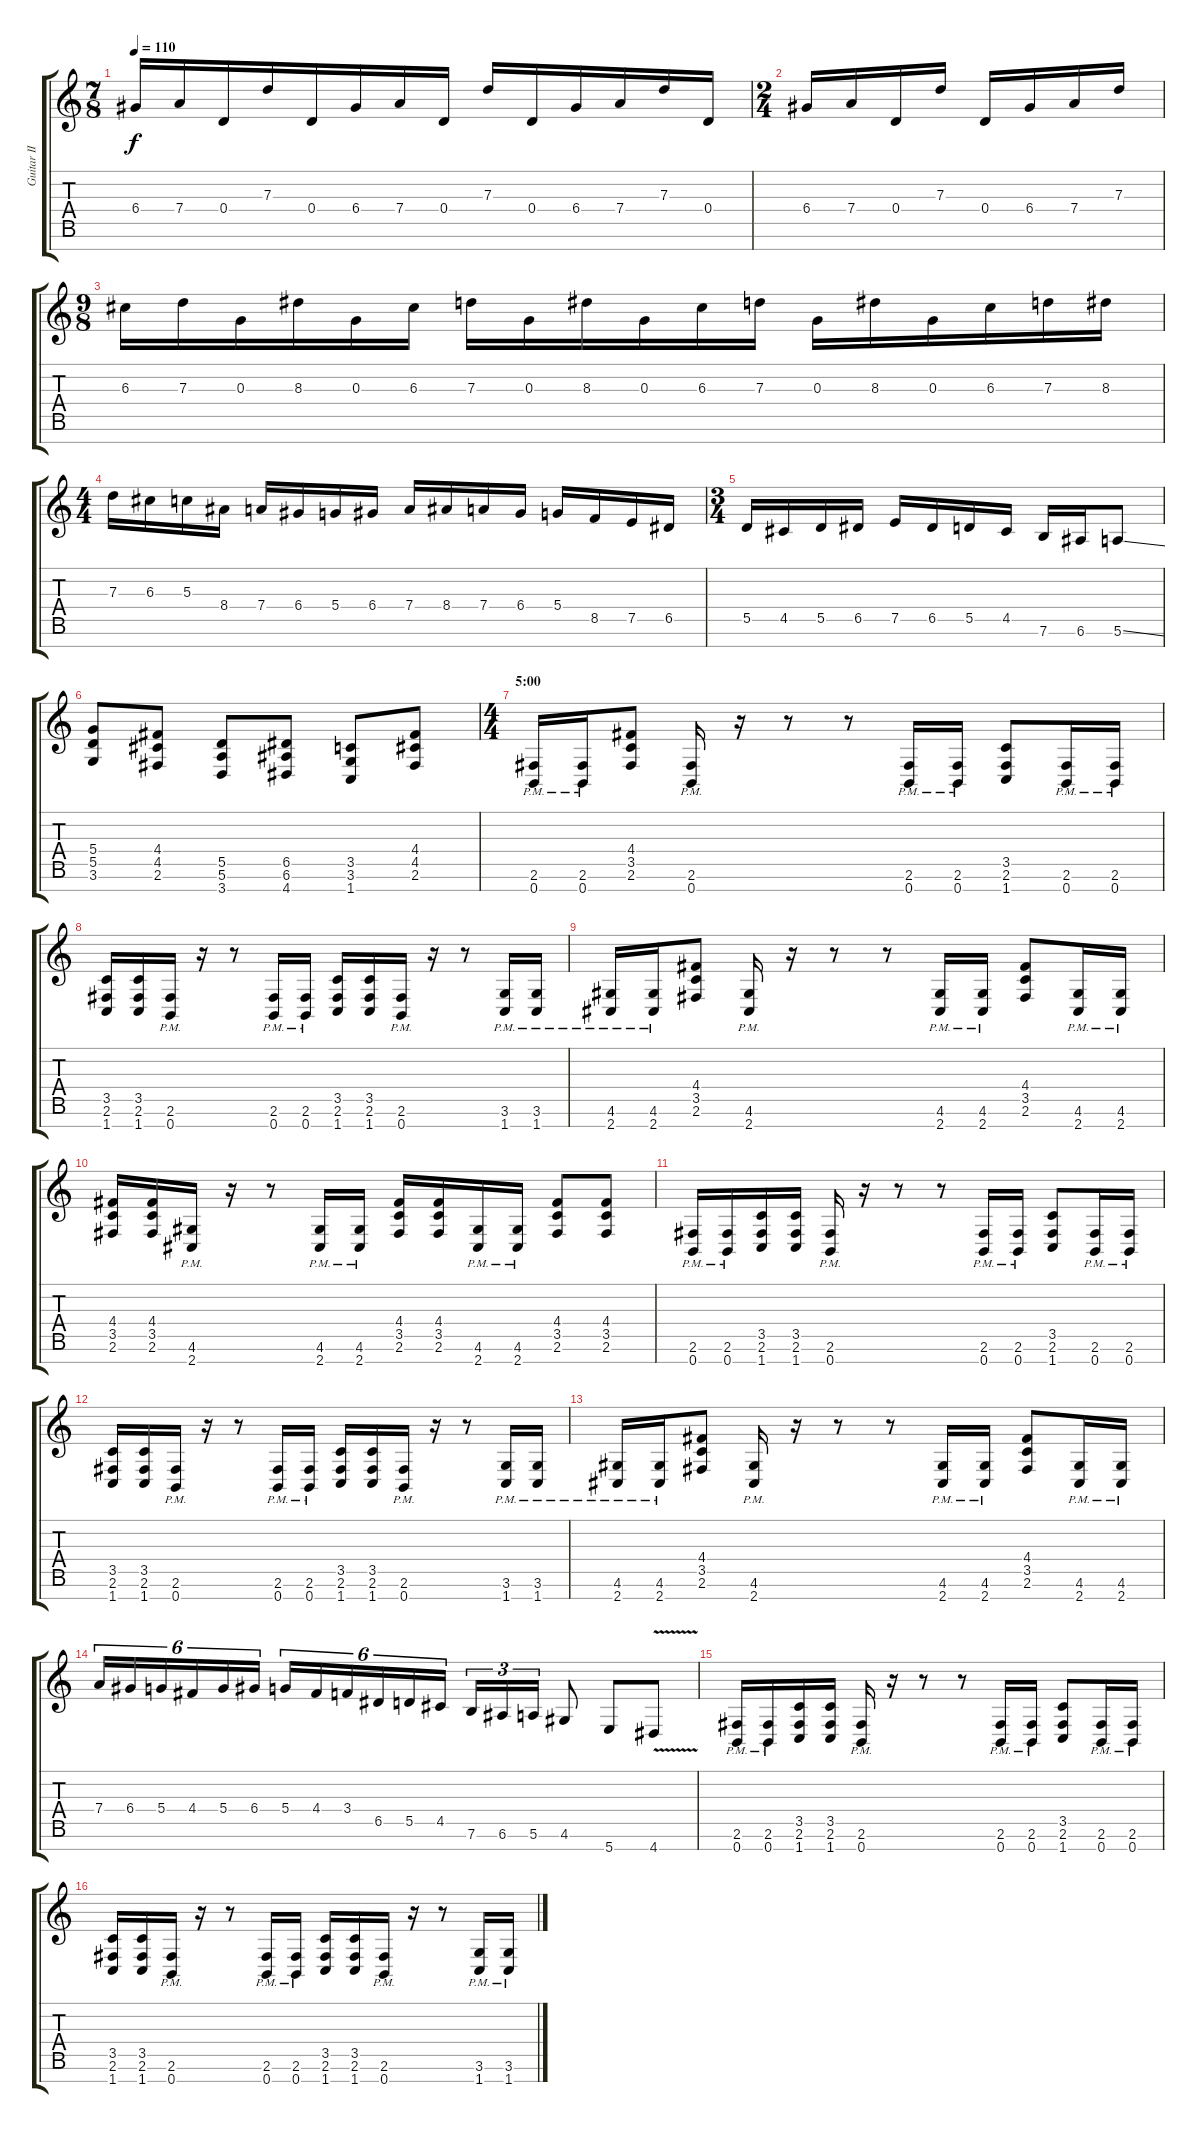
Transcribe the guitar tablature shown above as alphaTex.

\track ("Guitar II" "Guitar II") {instrument distortionguitar}
\staff {score tabs}
\tuning (E4 B3 G3 D3 A2 E2 B1) {hide}
\ts (7 8)
\tempo 110
\clef g2
\ks c
6.4.16{dy f} 7.4.16 0.4.16 7.3.16 0.4.16 6.4.16 7.4.16 0.4.16 7.3.16 0.4.16 6.4.16 7.4.16 7.3.16 0.4.16 |
\ts (2 4)
6.4.16 7.4.16 0.4.16 7.3.16 0.4.16 6.4.16 7.4.16 7.3.16 |
\ts (9 8)
6.3.16 7.3.16 0.3.16 8.3.16 0.3.16 6.3.16 7.3.16 0.3.16 8.3.16 0.3.16 6.3.16 7.3.16 0.3.16 8.3.16 0.3.16 6.3.16 7.3.16 8.3.16 |
\ts (4 4)
7.3.16 6.3.16 5.3.16 8.4.16 7.4.16 6.4.16 5.4.16 6.4.16 7.4.16 8.4.16 7.4.16 6.4.16 5.4.16 8.5.16 7.5.16 6.5.16 |
\ts (3 4)
5.5.16 4.5.16 5.5.16 6.5.16 7.5.16 6.5.16 5.5.16 4.5.16 7.6.16 6.6.16 5.6{ss}.8 |
(5.4 5.5 3.6).8 (4.4 4.5 2.6).8 (5.5 5.6 3.7).8 (6.5 6.6 4.7).8 (3.5 3.6 1.7).8 (4.4 4.5 2.6).8 |
\ts (4 4)
\section ("" "5:00")
(2.6{pm} 0.7{pm}).16 (2.6{pm} 0.7{pm}).16 (4.4 3.5 2.6).8 (2.6{pm} 0.7{pm}).16 r.16 r.8 r.8 (2.6{pm} 0.7{pm}).16 (2.6{pm} 0.7{pm}).16 (3.5 2.6 1.7).8 (2.6{pm} 0.7{pm}).16 (2.6{pm} 0.7{pm}).16 |
(3.5 2.6 1.7).16 (3.5 2.6 1.7).16 (2.6{pm} 0.7{pm}).16 r.16 r.8 (2.6{pm} 0.7{pm}).16 (2.6{pm} 0.7{pm}).16 (3.5 2.6 1.7).16 (3.5 2.6 1.7).16 (2.6{pm} 0.7{pm}).16 r.16 r.8 (3.6{pm} 1.7{pm}).16 (3.6{pm} 1.7{pm}).16 |
(4.6{pm} 2.7{pm}).16 (4.6{pm} 2.7{pm}).16 (4.4 3.5 2.6).8 (4.6{pm} 2.7{pm}).16 r.16 r.8 r.8 (4.6{pm} 2.7{pm}).16 (4.6{pm} 2.7{pm}).16 (4.4 3.5 2.6).8 (4.6{pm} 2.7{pm}).16 (4.6{pm} 2.7{pm}).16 |
(4.4 3.5 2.6).16 (4.4 3.5 2.6).16 (4.6{pm} 2.7{pm}).16 r.16 r.8 (4.6{pm} 2.7{pm}).16 (4.6{pm} 2.7{pm}).16 (4.4 3.5 2.6).16 (4.4 3.5 2.6).16 (4.6{pm} 2.7{pm}).16 (4.6{pm} 2.7{pm}).16 (4.4 3.5 2.6).8 (4.4 3.5 2.6).8 |
(2.6{pm} 0.7{pm}).16 (2.6{pm} 0.7{pm}).16 (3.5 2.6 1.7).16 (3.5 2.6 1.7).16 (2.6{pm} 0.7{pm}).16 r.16 r.8 r.8 (2.6{pm} 0.7{pm}).16 (2.6{pm} 0.7{pm}).16 (3.5 2.6 1.7).8 (2.6{pm} 0.7{pm}).16 (2.6{pm} 0.7{pm}).16 |
(3.5 2.6 1.7).16 (3.5 2.6 1.7).16 (2.6{pm} 0.7{pm}).16 r.16 r.8 (2.6{pm} 0.7{pm}).16 (2.6{pm} 0.7{pm}).16 (3.5 2.6 1.7).16 (3.5 2.6 1.7).16 (2.6{pm} 0.7{pm}).16 r.16 r.8 (3.6{pm} 1.7{pm}).16 (3.6{pm} 1.7{pm}).16 |
(4.6{pm} 2.7{pm}).16 (4.6{pm} 2.7{pm}).16 (4.4 3.5 2.6).8 (4.6{pm} 2.7{pm}).16 r.16 r.8 r.8 (4.6{pm} 2.7{pm}).16 (4.6{pm} 2.7{pm}).16 (4.4 3.5 2.6).8 (4.6{pm} 2.7{pm}).16 (4.6{pm} 2.7{pm}).16 |
7.4.16{tu (6 4)} 6.4.16{tu (6 4)} 5.4.16{tu (6 4)} 4.4.16{tu (6 4)} 5.4.16{tu (6 4)} 6.4.16{tu (6 4)} 5.4.16{tu (6 4)} 4.4.16{tu (6 4)} 3.4.16{tu (6 4)} 6.5.16{tu (6 4)} 5.5.16{tu (6 4)} 4.5.16{tu (6 4)} 7.6.16{tu (3 2)} 6.6.16{tu (3 2)} 5.6.16{tu (3 2)} 4.6.8 5.7.8 4.7{v}.8 |
(2.6{pm} 0.7{pm}).16 (2.6{pm} 0.7{pm}).16 (3.5 2.6 1.7).16 (3.5 2.6 1.7).16 (2.6{pm} 0.7{pm}).16 r.16 r.8 r.8 (2.6{pm} 0.7{pm}).16 (2.6{pm} 0.7{pm}).16 (3.5 2.6 1.7).8 (2.6{pm} 0.7{pm}).16 (2.6{pm} 0.7{pm}).16 |
(3.5 2.6 1.7).16 (3.5 2.6 1.7).16 (2.6{pm} 0.7{pm}).16 r.16 r.8 (2.6{pm} 0.7{pm}).16 (2.6{pm} 0.7{pm}).16 (3.5 2.6 1.7).16 (3.5 2.6 1.7).16 (2.6{pm} 0.7{pm}).16 r.16 r.8 (3.6{pm} 1.7{pm}).16 (3.6{pm} 1.7{pm}).16
